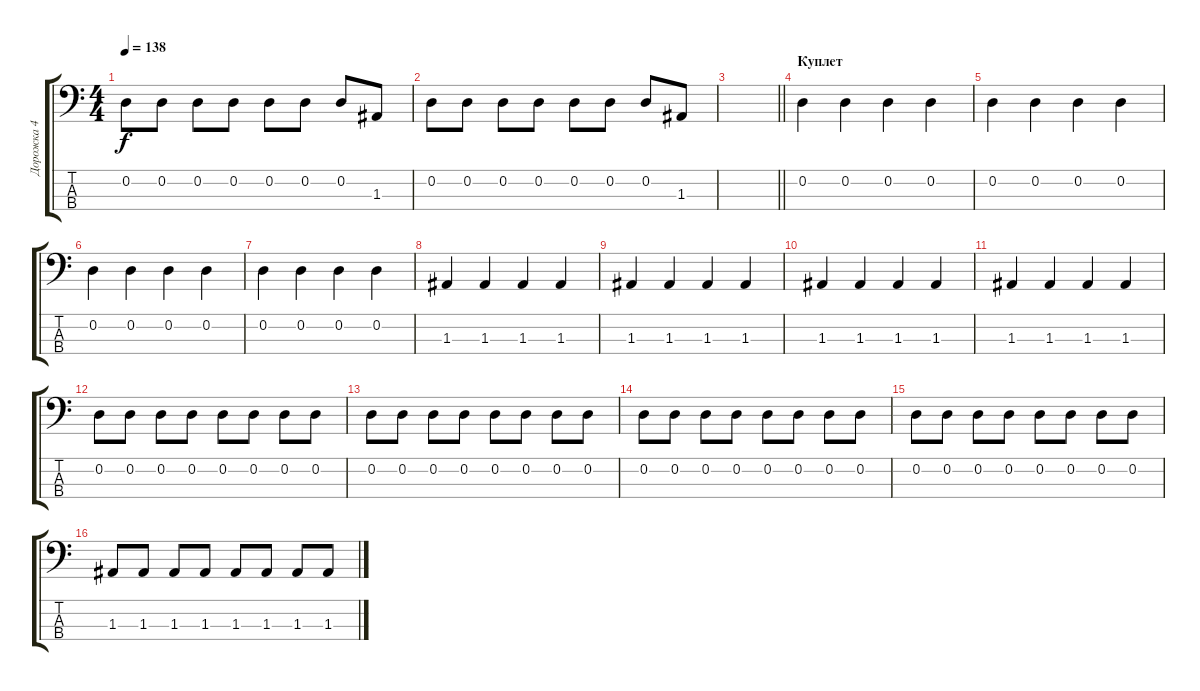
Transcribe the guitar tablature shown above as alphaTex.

\track ("Дорожка 4" "Дорожка 4") {instrument electricbassfinger}
\staff {score tabs}
\tuning (G2 D2 A1 E1) {hide}
\ts (4 4)
\tempo 138
\clef f4
\ks c
0.2.8{dy f} 0.2.8 0.2.8 0.2.8 0.2.8 0.2.8 0.2.8 1.3.8 |
0.2.8 0.2.8 0.2.8 0.2.8 0.2.8 0.2.8 0.2.8 1.3.8 |
\barLineRight lightlight
|
\section ("" "Куплет")
0.2.4 0.2.4 0.2.4 0.2.4 |
0.2.4 0.2.4 0.2.4 0.2.4 |
0.2.4 0.2.4 0.2.4 0.2.4 |
0.2.4 0.2.4 0.2.4 0.2.4 |
1.3.4 1.3.4 1.3.4 1.3.4 |
1.3.4 1.3.4 1.3.4 1.3.4 |
1.3.4 1.3.4 1.3.4 1.3.4 |
1.3.4 1.3.4 1.3.4 1.3.4 |
0.2.8 0.2.8 0.2.8 0.2.8 0.2.8 0.2.8 0.2.8 0.2.8 |
0.2.8 0.2.8 0.2.8 0.2.8 0.2.8 0.2.8 0.2.8 0.2.8 |
0.2.8 0.2.8 0.2.8 0.2.8 0.2.8 0.2.8 0.2.8 0.2.8 |
0.2.8 0.2.8 0.2.8 0.2.8 0.2.8 0.2.8 0.2.8 0.2.8 |
1.3.8 1.3.8 1.3.8 1.3.8 1.3.8 1.3.8 1.3.8 1.3.8
